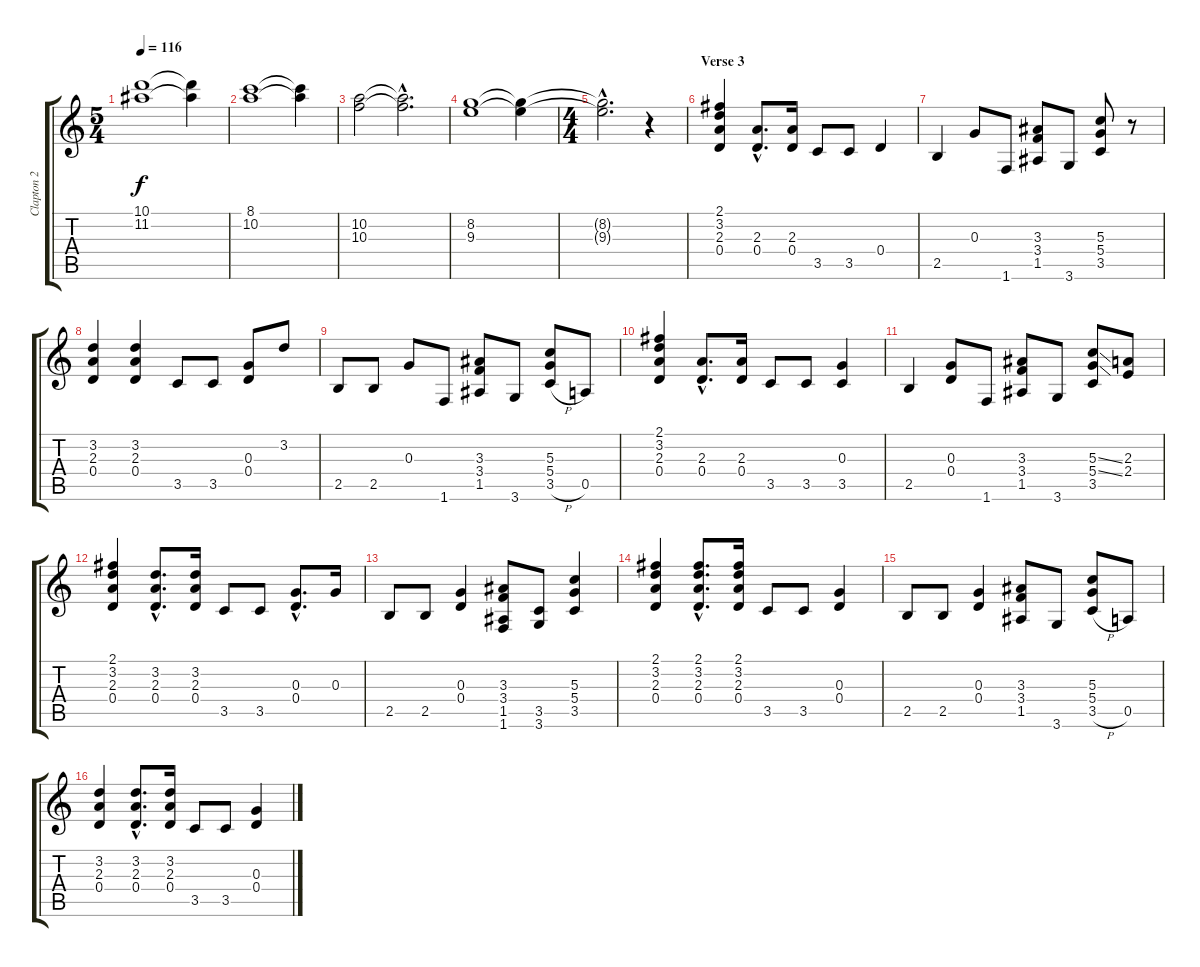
\track ("Clapton 2" "Clapton 2") {instrument overdrivenguitar}
\staff {score tabs}
\tuning (E4 B3 G3 D3 A2 E2) {hide}
\ts (5 4)
\tempo 116
\clef g2
\ks c
(10.1 11.2).1{dy f} (10.1{t} 11.2{t}).4 |
(8.1 10.2).1 (8.1{t} 10.2{t}).4 |
(10.2 10.3).2 (10.2{hac t} 10.3{hac t}).2{d} |
(8.2 9.3).1 (8.2{t} 9.3{t}).4 |
\ts (4 4)
(8.2{hac t} 9.3{hac t}).2{d} r.4 |
\section ("" "Verse 3")
(2.1 3.2 2.3 0.4).4 (2.3{hac} 0.4{hac}).8{d} (2.3 0.4).16 3.5.8 3.5.8 0.4.4 |
2.5.4 0.3.8 1.6.8 (3.3 3.4 1.5).8 3.6.8 (5.3 5.4 3.5).8 r.8 |
(3.2 2.3 0.4).4 (3.2 2.3 0.4).4 3.5.8 3.5.8 (0.3 0.4).8 3.2.8 |
2.5.8 2.5.8 0.3.8 1.6.8 (3.3 3.4 1.5).8 3.6.8 (5.3 5.4 3.5{h}).8 0.5.8 |
(2.1 3.2 2.3 0.4).4 (2.3{hac} 0.4{hac}).8{d} (2.3 0.4).16 3.5.8 3.5.8 (0.3 3.5).4 |
2.5.4 (0.3 0.4).8 1.6.8 (3.3 3.4 1.5).8 3.6.8 (5.3{ss} 5.4{ss} 3.5).8 (2.3 2.4).8 |
(2.1 3.2 2.3 0.4).4 (3.2{hac} 2.3{hac} 0.4{hac}).8{d} (3.2 2.3 0.4).16 3.5.8 3.5.8 (0.3{hac} 0.4{hac}).8{d} 0.3.16 |
2.5.8 2.5.8 (0.3 0.4).4 (3.3 3.4 1.5 1.6).8 (3.5 3.6).8 (5.3 5.4 3.5).4 |
(2.1 3.2 2.3 0.4).4 (2.1{hac} 3.2{hac} 2.3{hac} 0.4{hac}).8{d} (2.1 3.2 2.3 0.4).16 3.5.8 3.5.8 (0.3 0.4).4 |
2.5.8 2.5.8 (0.3 0.4).4 (3.3 3.4 1.5).8 3.6.8 (5.3 5.4 3.5{h}).8 0.5.8 |
(3.2 2.3 0.4).4 (3.2{hac} 2.3{hac} 0.4{hac}).8{d} (3.2 2.3 0.4).16 3.5.8 3.5.8 (0.3 0.4).4
